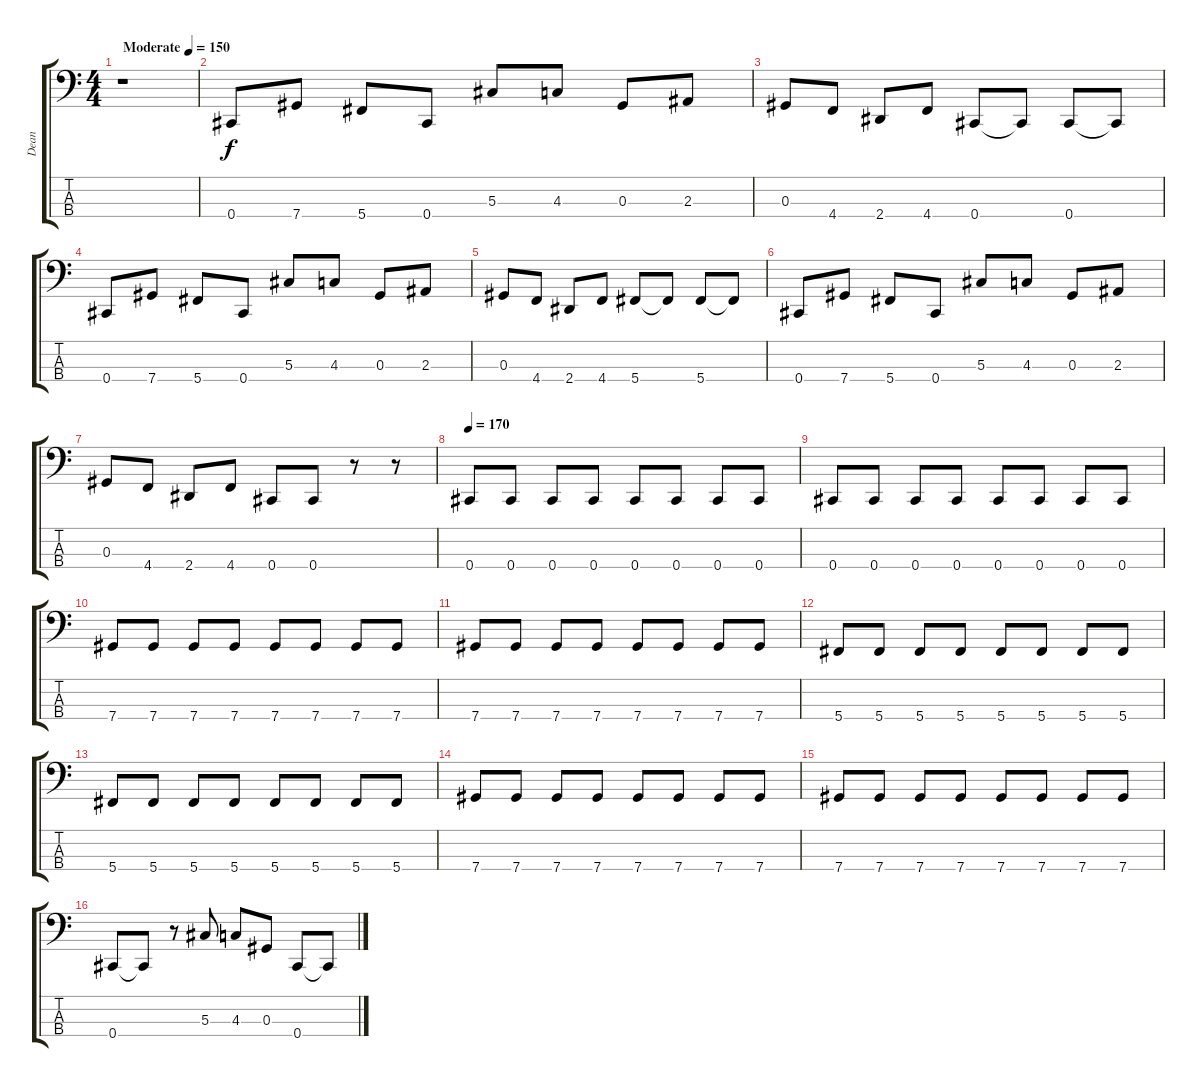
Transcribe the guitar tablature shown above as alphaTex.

\track ("Dean" "Dean") {instrument electricbassfinger}
\staff {score tabs}
\tuning (Gb2 Db2 Ab1 Db1) {hide}
\ts (4 4)
\tempo (150 "Moderate")
\clef f4
\ks c
r.1{dy f instrument electricbassfinger} |
0.4.8 7.4.8 5.4.8 0.4.8 5.3.8 4.3.8 0.3.8 2.3.8 |
0.3.8 4.4.8 2.4.8 4.4.8 0.4.8 0.4{t}.8 0.4.8 0.4{t}.8 |
0.4.8 7.4.8 5.4.8 0.4.8 5.3.8 4.3.8 0.3.8 2.3.8 |
0.3.8 4.4.8 2.4.8 4.4.8 5.4.8 5.4{t}.8 5.4.8 5.4{t}.8 |
0.4.8 7.4.8 5.4.8 0.4.8 5.3.8 4.3.8 0.3.8 2.3.8 |
0.3.8 4.4.8 2.4.8 4.4.8 0.4.8 0.4.8 r.8 r.8 |
\tempo 170
0.4.8 0.4.8 0.4.8 0.4.8 0.4.8 0.4.8 0.4.8 0.4.8 |
0.4.8 0.4.8 0.4.8 0.4.8 0.4.8 0.4.8 0.4.8 0.4.8 |
7.4.8 7.4.8 7.4.8 7.4.8 7.4.8 7.4.8 7.4.8 7.4.8 |
7.4.8 7.4.8 7.4.8 7.4.8 7.4.8 7.4.8 7.4.8 7.4.8 |
5.4.8 5.4.8 5.4.8 5.4.8 5.4.8 5.4.8 5.4.8 5.4.8 |
5.4.8 5.4.8 5.4.8 5.4.8 5.4.8 5.4.8 5.4.8 5.4.8 |
7.4.8 7.4.8 7.4.8 7.4.8 7.4.8 7.4.8 7.4.8 7.4.8 |
7.4.8 7.4.8 7.4.8 7.4.8 7.4.8 7.4.8 7.4.8 7.4.8 |
0.4.8 0.4{t}.8 r.8 5.3.8 4.3.8 0.3.8 0.4.8 0.4{t}.8
